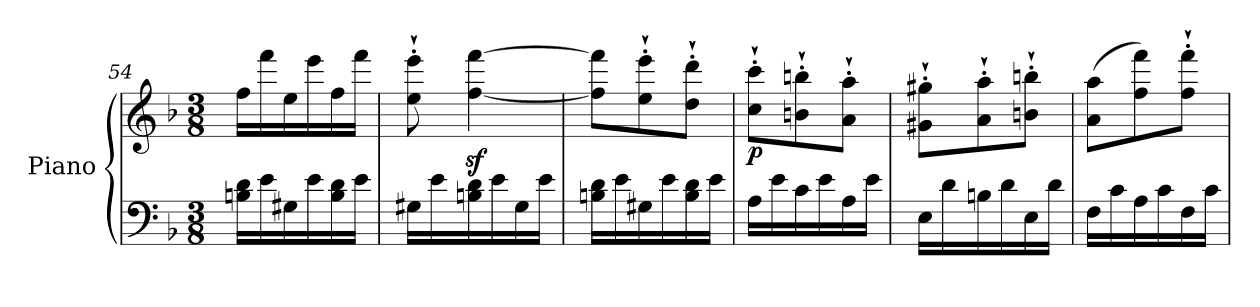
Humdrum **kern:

**kern	**kern	**dynam
*part1	*part1	*part1
*staff2	*staff1	*staff1/2
*I"Piano	*	*
*I'Pno	*	*
*clefF4	*clefG2	*
*k[b-]	*k[b-]	*
*M3/8	*M3/8	*
=54	=54	=54
16Bn\ 16d\LL	16ff\LL	.
16e\	16fff\	.
16G#X\	16ee\	.
16e\	16eee\	.
16B\ 16d\	16ff\	.
16e\JJ	16fff\JJ	.
=55	=55	=55
16G#X\LL	8ee\'` 8eee\'`	.
16e\	.	.
16Bn\ 16d\	[4ff\z< [4fff\z<	.
16e\	.	.
16G#\	.	.
16e\JJ	.	.
=56	=56	=56
16Bn\ 16d\LL	8ff\] 8fff\]L	.
16e\	.	.
16G#X\	8ee\'` 8eee\'`	.
16e\	.	.
16B\ 16d\	8dd\'` 8ddd\'`J	.
16e\JJ	.	.
=57	=57	=57
!	!	!LO:DY:b
16A\LL	8cc\'` 8ccc\'`L	p
16e\	.	.
16c\	8bn\'` 8bbn\'`	.
16e\	.	.
16A\	8a\'` 8aa\'`J	.
16e\JJ	.	.
=58	=58	=58
16E\LL	8g#X\'` 8gg#X\'`L	.
16d\	.	.
16Bn\	8a\'` 8aa\'`	.
16d\	.	.
16E\	8bn\'` 8bbn\'`J	.
16d\JJ	.	.
=59	=59	=59
16F\LL	(>8a\ 8aa\L	.
16c\	.	.
16A\	8ff\ 8fff\)	.
16c\	.	.
16F\	8ff\'` 8fff\'`J	.
16c\JJ	.	.
=	=	=
*-	*-	*-
